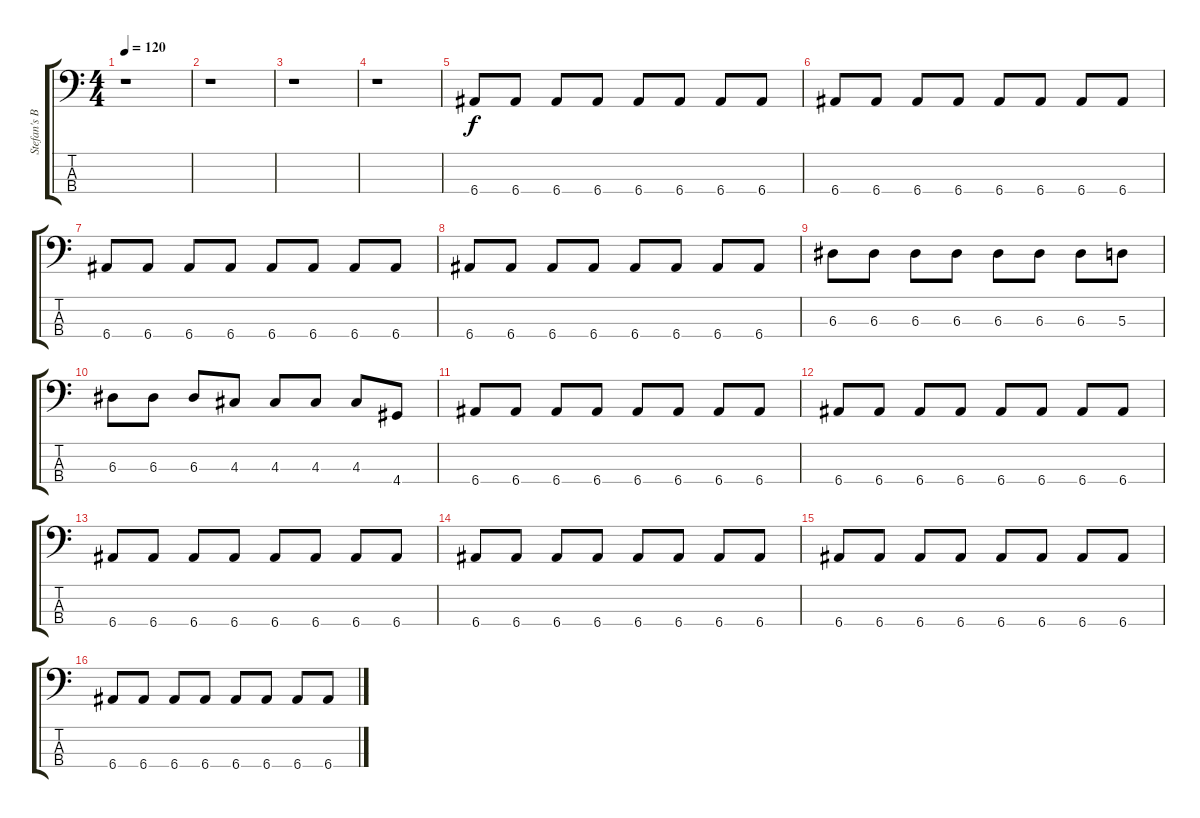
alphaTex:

\track ("Stefan's Bass" "Stefan's B") {instrument electricbassfinger}
\staff {score tabs}
\tuning (G2 D2 A1 E1) {hide}
\ts (4 4)
\tempo 120
\clef f4
\ks c
r.1{dy f instrument electricbassfinger} |
r.1 |
r.1 |
r.1 |
6.4.8 6.4.8 6.4.8 6.4.8 6.4.8 6.4.8 6.4.8 6.4.8 |
6.4.8 6.4.8 6.4.8 6.4.8 6.4.8 6.4.8 6.4.8 6.4.8 |
6.4.8 6.4.8 6.4.8 6.4.8 6.4.8 6.4.8 6.4.8 6.4.8 |
6.4.8 6.4.8 6.4.8 6.4.8 6.4.8 6.4.8 6.4.8 6.4.8 |
6.3.8 6.3.8 6.3.8 6.3.8 6.3.8 6.3.8 6.3.8 5.3.8 |
6.3.8 6.3.8 6.3.8 4.3.8 4.3.8 4.3.8 4.3.8 4.4.8 |
6.4.8 6.4.8 6.4.8 6.4.8 6.4.8 6.4.8 6.4.8 6.4.8 |
6.4.8 6.4.8 6.4.8 6.4.8 6.4.8 6.4.8 6.4.8 6.4.8 |
6.4.8 6.4.8 6.4.8 6.4.8 6.4.8 6.4.8 6.4.8 6.4.8 |
6.4.8 6.4.8 6.4.8 6.4.8 6.4.8 6.4.8 6.4.8 6.4.8 |
6.4.8 6.4.8 6.4.8 6.4.8 6.4.8 6.4.8 6.4.8 6.4.8 |
6.4.8 6.4.8 6.4.8 6.4.8 6.4.8 6.4.8 6.4.8 6.4.8
